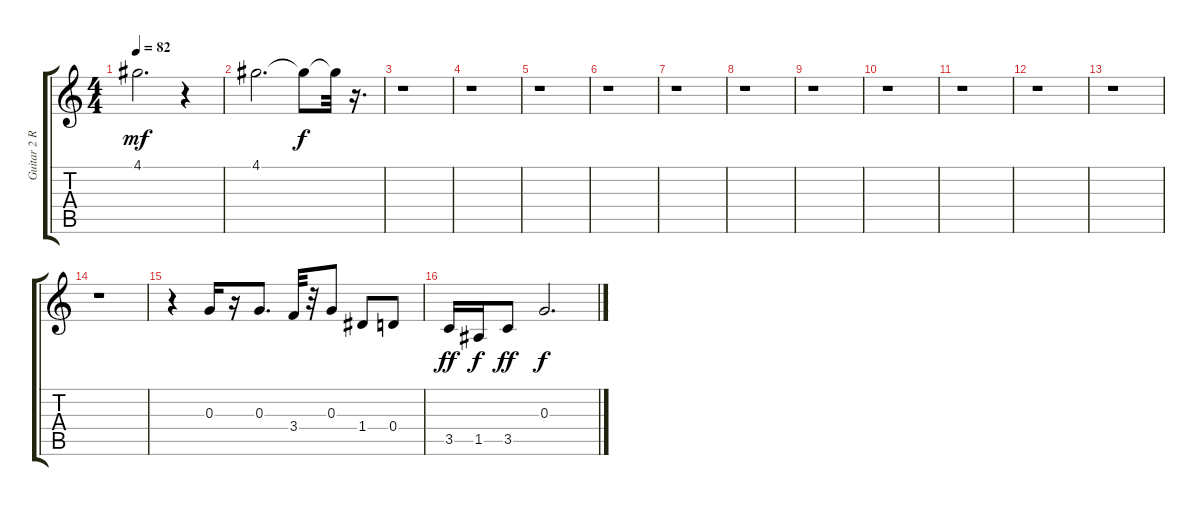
\track ("Guitar 2 Right Channel" "Guitar 2 R") {instrument distortionguitar}
\staff {score tabs}
\tuning (E4 B3 G3 D3 A2 E2) {hide}
\ts (4 4)
\tempo 82
\clef g2
\ks c
4.1.2{d dy mf} r.4 |
4.1.2{d} 4.1{t}.8{dy f} 4.1{t}.32 r.16{d} |
r.1 |
r.1 |
r.1 |
r.1 |
r.1 |
r.1 |
r.1 |
r.1 |
r.1 |
r.1 |
r.1 |
r.1 |
r.4 0.3.16 r.16 0.3.8{d} 3.4.32 r.32 0.3.8 1.4.8 0.4.8 |
3.5.16{dy ff} 1.5.16{dy f} 3.5.8{dy ff} 0.3.2{d dy f}
